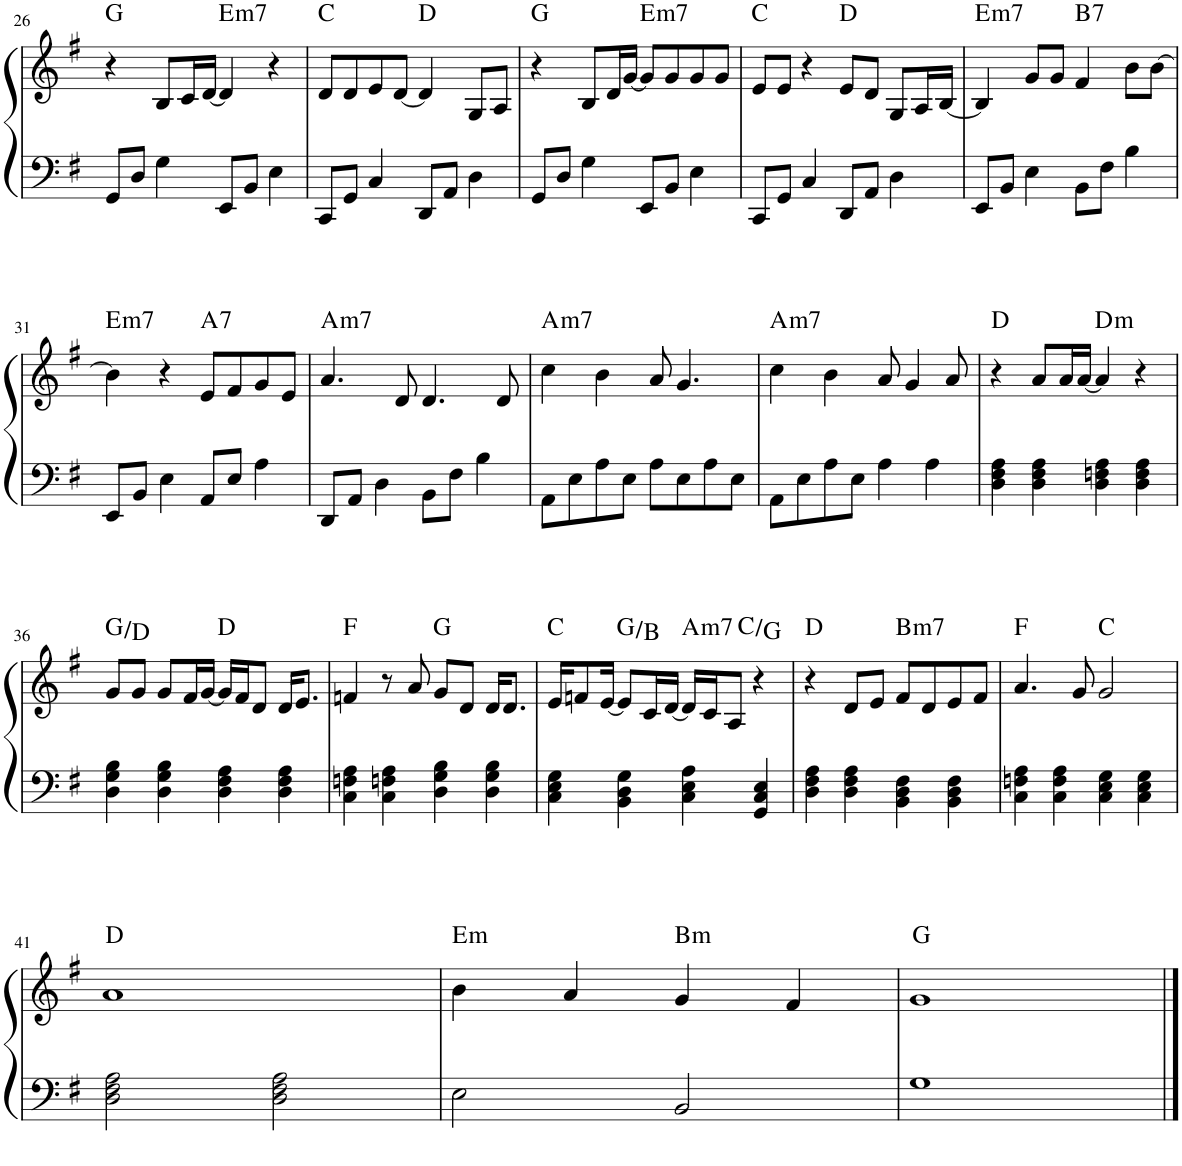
**kern	**kern	**harte
*part1	*part1	*part1
*staff2	*staff1	*
*I"Piano	*	*
*I'Pno.	*	*
!!LO:PB:g=z
*clefF4	*clefG2	*
*k[f#]	*k[f#]	*
*M4/4	*M4/4	*
=26	=26	=26
8GG/L	4r	G:maj
8D/J	.	.
4G\	8B/L	.
.	16c/L	.
.	[16d/JJ	.
!	!	!LO:H:kt=m7
8EE/L	4d/]	E:min7
8BB/J	.	.
4E\	4r	.
=27	=27	=27
8CC/L	8d/L	C:maj
8GG/J	8d/	.
4C/	8e/	.
.	[8d/J	.
8DD/L	4d/]	D:maj
8AA/J	.	.
4D\	8G/L	.
.	8A/J	.
=28	=28	=28
8GG/L	4r	G:maj
8D/J	.	.
4G\	8B/L	.
.	16d/L	.
.	[16g/JJ	.
!	!	!LO:H:kt=m7
8EE/L	8g/L]	E:min7
8BB/J	8g/	.
4E\	8g/	.
.	8g/J	.
=29	=29	=29
8CC/L	8e/L	C:maj
8GG/J	8e/J	.
4C/	4r	.
8DD/L	8e/L	D:maj
8AA/J	8d/J	.
4D\	8G/L	.
.	16A/L	.
.	[16B/JJ	.
=30	=30	=30
!	!	!LO:H:kt=m7
8EE/L	4B/]	E:min7
8BB/J	.	.
4E\	8g/L	.
.	8g/J	.
!	!	!LO:H:kt=7
8BB\L	4f#/	B:7
8F#\J	.	.
4B\	8b\L	.
.	[8b\J	.
!!LO:LB:g=z
=31	=31	=31
!	!	!LO:H:kt=m7
8EE/L	4b\]	E:min7
8BB/J	.	.
4E\	4r	.
!	!	!LO:H:kt=7
8AA/L	8e/L	A:7
8E/J	8f#/	.
4A\	8g/	.
.	8e/J	.
=32	=32	=32
!	!	!LO:H:kt=m7
8DD/L	4.a/	A:min7
8AA/J	.	.
4D\	.	.
.	8d/	.
8BB\L	4.d/	.
8F#\J	.	.
4B\	.	.
.	8d/	.
=33	=33	=33
!	!	!LO:H:kt=m7
8AA\L	4cc\	A:min7
8E\	.	.
8A\	4b\	.
8E\J	.	.
8A\L	8a/	.
8E\	4.g/	.
8A\	.	.
8E\J	.	.
=34	=34	=34
!	!	!LO:H:kt=m7
8AA\L	4cc\	A:min7
8E\	.	.
8A\	4b\	.
8E\J	.	.
4A\	8a/	.
.	4g/	.
4A\	.	.
.	8a/	.
=35	=35	=35
4D\ 4F#\ 4A\	4r	D:maj
4D\ 4F#\ 4A\	8a/L	.
.	16a/L	.
.	[16a/JJ	.
!	!	!LO:H:kt=m
4D\ 4Fn\ 4A\	4a/]	D:min
4D\ 4F\ 4A\	4r	.
!!LO:LB:g=z
=36	=36	=36
4D\ 4G\ 4B\	8g/L	G:maj/5
.	8g/J	.
4D\ 4G\ 4B\	8g/L	.
.	16f#/L	.
.	[16g/JJ	.
4D\ 4F#\ 4A\	16g/LL]	D:maj
.	16f#/J	.
.	8d/J	.
4D\ 4F#\ 4A\	16d/KL	.
.	8.e/J	.
=37	=37	=37
4C\ 4Fn\ 4A\	4fn/	F:maj
4C\ 4Fn\ 4A\	8r	.
.	8a/	.
4D\ 4G\ 4B\	8g/L	G:maj
.	8d/J	.
4D\ 4G\ 4B\	16d/KL	.
.	8.d/J	.
=38	=38	=38
4C\ 4E\ 4G\	16e/KL	C:maj
.	8fn/	.
.	[16e/Jk	.
4BB\ 4D\ 4G\	8e/L]	G:maj/3
.	16c/L	.
.	[16d/JJ	.
!	!	!LO:H:kt=m7
4C\ 4E\ 4A\	16d/LL]	A:min7
.	16c/J	.
.	8A/J	.
4GG/ 4C/ 4E/	4r	C:maj/5
=39	=39	=39
4D\ 4F#\ 4A\	4r	D:maj
4D\ 4F#\ 4A\	8d/L	.
.	8e/J	.
!	!	!LO:H:kt=m7
4BB\ 4D\ 4F#\	8f#/L	B:min7
.	8d/	.
4BB\ 4D\ 4F#\	8e/	.
.	8f#/J	.
=40	=40	=40
4C\ 4Fn\ 4A\	4.a/	F:maj
4C\ 4F\ 4A\	.	.
.	8g/	.
4C\ 4E\ 4G\	2g/	C:maj
4C\ 4E\ 4G\	.	.
!!LO:LB:g=z
=41	=41	=41
2D\ 2F#\ 2A\	1a	D:maj
2D\ 2F#\ 2A\	.	.
=42	=42	=42
!	!	!LO:H:kt=m
2E\	4b\	E:min
.	4a/	.
!	!	!LO:H:kt=m
2BB/	4g/	B:min
.	4f#/	.
=43	=43	=43
1G	1g	G:maj
==	==	==
*-	*-	*-
